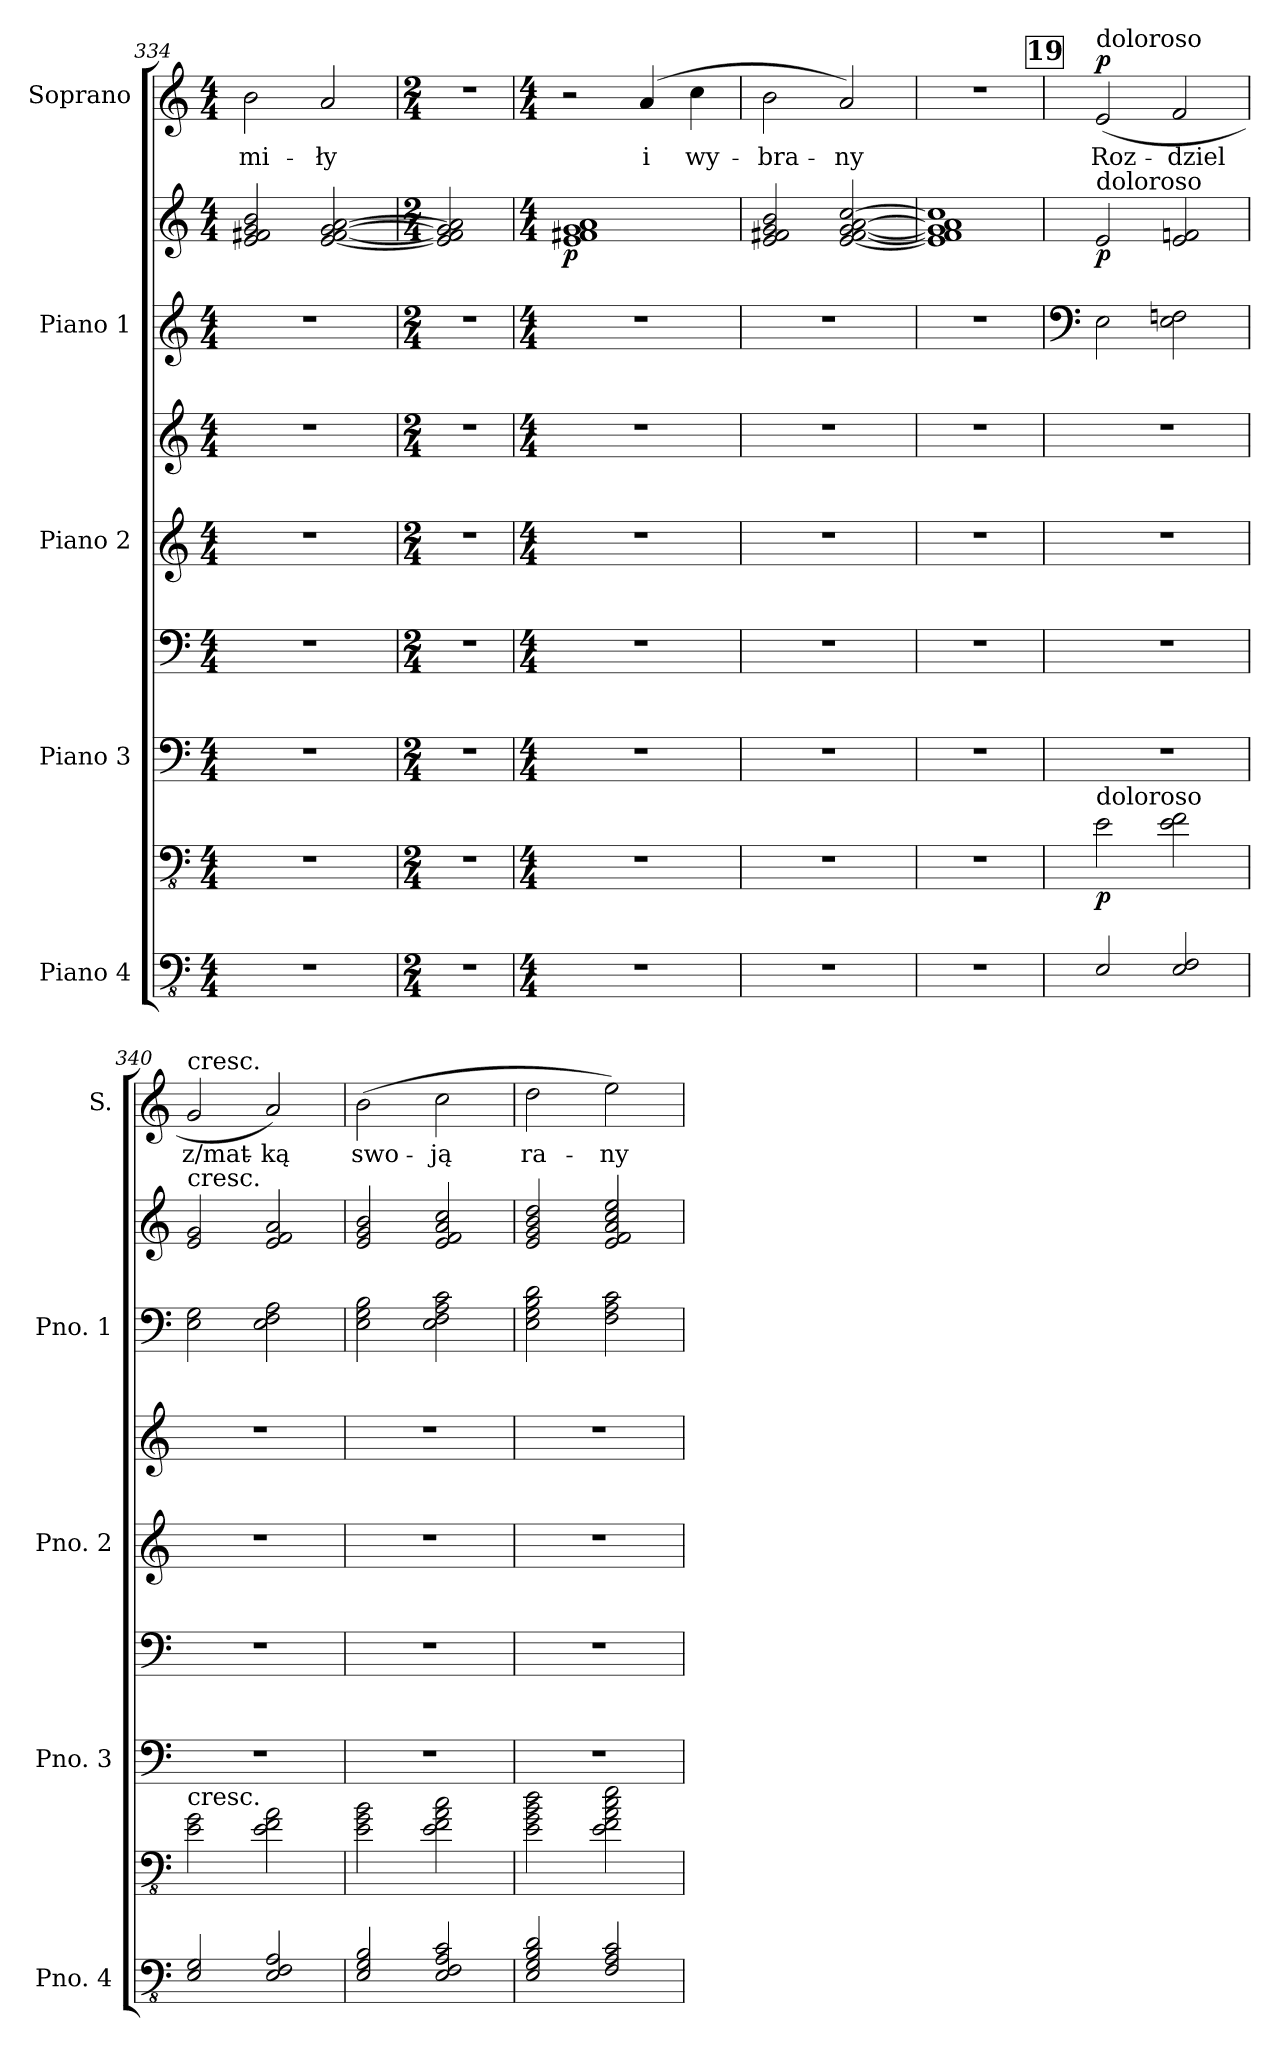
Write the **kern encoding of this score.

**kern	**kern	**dynam	**kern	**kern	**kern	**kern	**kern	**kern	**dynam	**kern	**text	**dynam
*part5	*part5	*part5	*part4	*part4	*part3	*part3	*part2	*part2	*part2	*part1	*part1	*part1
*staff9	*staff8	*staff8/9	*staff7	*staff6	*staff5	*staff4	*staff3	*staff2	*staff2/3	*staff1	*staff1	*staff1
*I"Piano 4	*	*	*I"Piano 3	*	*I"Piano 2	*	*I"Piano 1	*	*	*I"Soprano	*	*
*I'Pno. 4	*	*	*I'Pno. 3	*	*I'Pno. 2	*	*I'Pno. 1	*	*	*I'S.	*	*
!!LO:PB:g=z
*clefFv4	*clefFv4	*	*clefF4	*clefF4	*clefG2	*clefG2	*clefG2	*clefG2	*	*clefG2	*	*
*ITrd7c12	*ITrd7c12	*	*	*	*	*	*	*	*	*	*	*
*k[]	*k[]	*	*k[]	*k[]	*k[]	*k[]	*k[]	*k[]	*	*k[]	*	*
*C:	*C:	*	*C:	*C:	*C:	*C:	*C:	*C:	*	*C:	*	*
*M4/4	*M4/4	*	*M4/4	*M4/4	*M4/4	*M4/4	*M4/4	*M4/4	*	*M4/4	*	*
=334	=334	=334	=334	=334	=334	=334	=334	=334	=334	=334	=334	=334
!	!	!	!	!	!	!	!	!	!	!	!LO:LY:b	!
1r	1r	.	1r	1r	1r	1r	1r	2b/ 2g/ 2f#X/ 2e/	.	2b\	mi-	.
!	!	!	!	!	!	!	!	!	!	!	!LO:LY:b	!
.	.	.	.	.	.	.	.	[>2a/ [>2g/ [<2f#/ [<2e/	.	2a/	-ły	.
=335	=335	=335	=335	=335	=335	=335	=335	=335	=335	=335	=335	=335
*M2/4	*M2/4	*	*M2/4	*M2/4	*M2/4	*M2/4	*M2/4	*M2/4	*	*M2/4	*	*
2r	2r	.	2r	2r	2r	2r	2r	2a/] 2g/] 2f#/] 2e/]	.	2r	.	.
=336	=336	=336	=336	=336	=336	=336	=336	=336	=336	=336	=336	=336
*M4/4	*M4/4	*	*M4/4	*M4/4	*M4/4	*M4/4	*M4/4	*M4/4	*	*M4/4	*	*
!	!	!	!	!	!	!	!	!	!LO:DY:b	!	!	!
1r	1r	.	1r	1r	1r	1r	1r	1a 1g 1f#X 1e	p	2r	.	.
!	!	!	!	!	!	!	!	!	!	!	!LO:LY:b	!
.	.	.	.	.	.	.	.	.	.	(4a/	i	.
!	!	!	!	!	!	!	!	!	!	!	!LO:LY:b	!
.	.	.	.	.	.	.	.	.	.	4cc\	wy-	.
=337	=337	=337	=337	=337	=337	=337	=337	=337	=337	=337	=337	=337
!	!	!	!	!	!	!	!	!	!	!	!LO:LY:b	!
1r	1r	.	1r	1r	1r	1r	1r	2b/ 2g/ 2f#X/ 2e/	.	2b\	-bra-	.
!	!	!	!	!	!	!	!	!	!	!	!LO:LY:b	!
.	.	.	.	.	.	.	.	[>2cc/ [>2a/ [<2g/ [<2f#/ [<2e/	.	2a/)	-ny	.
=338	=338	=338	=338	=338	=338	=338	=338	=338	=338	=338	=338	=338
1r	1r	.	1r	1r	1r	1r	1r	1cc] 1a] 1g] 1f#] 1e]	.	1r	.	.
!!LO:REH:place=s1:a:t=19
=339	=339	=339	=339	=339	=339	=339	=339	=339	=339	=339	=339	=339
*	*	*	*	*	*	*	*clefF4	*	*	*	*	*
!	!	!	!	!	!	!	!	!	!	!LO:TX:a:t=doloroso	!	!
!	!	!	!	!	!	!	!	!LO:TX:a:t=doloroso	!	!	!	!
!	!LO:TX:a:t=doloroso	!	!	!	!	!	!	!	!	!	!	!
!	!	!LO:DY:b	!	!	!	!	!	!	!LO:DY:b	!	!LO:LY:b	!LO:DY:b
2EEE/	2EE\	p	1r	1r	1r	1r	2E\	2e/	p	(2e/	Roz-	p
!	!	!	!	!	!	!	!	!	!	!	!LO:LY:b	!
2FFF/ 2EEE/	2FF\ 2EE\	.	.	.	.	.	2Fn\ 2E\	2fn/ 2e/	.	2f/	-dziel	.
=340	=340	=340	=340	=340	=340	=340	=340	=340	=340	=340	=340	=340
!	!	!	!	!	!	!	!	!	!	!LO:TX:a:t=cresc.	!	!
!	!	!	!	!	!	!	!	!LO:TX:a:t=cresc.	!	!	!	!
!	!LO:TX:a:t=cresc.	!	!	!	!	!	!	!	!	!	!	!
!	!	!	!	!	!	!	!	!	!	!	!LO:LY:b	!
2GGG/ 2EEE/	2GG\ 2EE\	.	1r	1r	1r	1r	2G\ 2E\	2g/ 2e/	.	2g/	z/mat-	.
!	!	!	!	!	!	!	!	!	!	!	!LO:LY:b	!
2AAA/ 2FFF/ 2EEE/	2AA\ 2FF\ 2EE\	.	.	.	.	.	2A\ 2F\ 2E\	2a/ 2f/ 2e/	.	2a/)	-ką	.
!!LO:PB:g=z
=341	=341	=341	=341	=341	=341	=341	=341	=341	=341	=341	=341	=341
!	!	!	!	!	!	!	!	!	!	!	!LO:LY:b	!
2BBB/ 2GGG/ 2EEE/	2BB\ 2GG\ 2EE\	.	1r	1r	1r	1r	2B\ 2G\ 2E\	2b/ 2g/ 2e/	.	(2b\	swo-	.
!	!	!	!	!	!	!	!	!	!	!	!LO:LY:b	!
2CC/ 2AAA/ 2FFF/ 2EEE/	2C\ 2AA\ 2FF\ 2EE\	.	.	.	.	.	2c\ 2A\ 2F\ 2E\	2cc/ 2a/ 2f/ 2e/	.	2cc\	-ją	.
=342	=342	=342	=342	=342	=342	=342	=342	=342	=342	=342	=342	=342
!	!	!	!	!	!	!	!	!	!	!	!LO:LY:b	!
2DD/ 2BBB/ 2GGG/ 2EEE/	2D\ 2BB\ 2GG\ 2EE\	.	1r	1r	1r	1r	2d\ 2B\ 2G\ 2E\	2dd/ 2b/ 2g/ 2e/	.	2dd\	ra-	.
!	!	!	!	!	!	!	!	!	!	!	!LO:LY:b	!
2CC/ 2AAA/ 2FFF/	2E\ 2C\ 2AA\ 2FF\ 2EE\	.	.	.	.	.	2c\ 2A\ 2F\	2ee/ 2cc/ 2a/ 2f/ 2e/	.	2ee\)	-ny	.
=	=	=	=	=	=	=	=	=	=	=	=	=
*-	*-	*-	*-	*-	*-	*-	*-	*-	*-	*-	*-	*-
